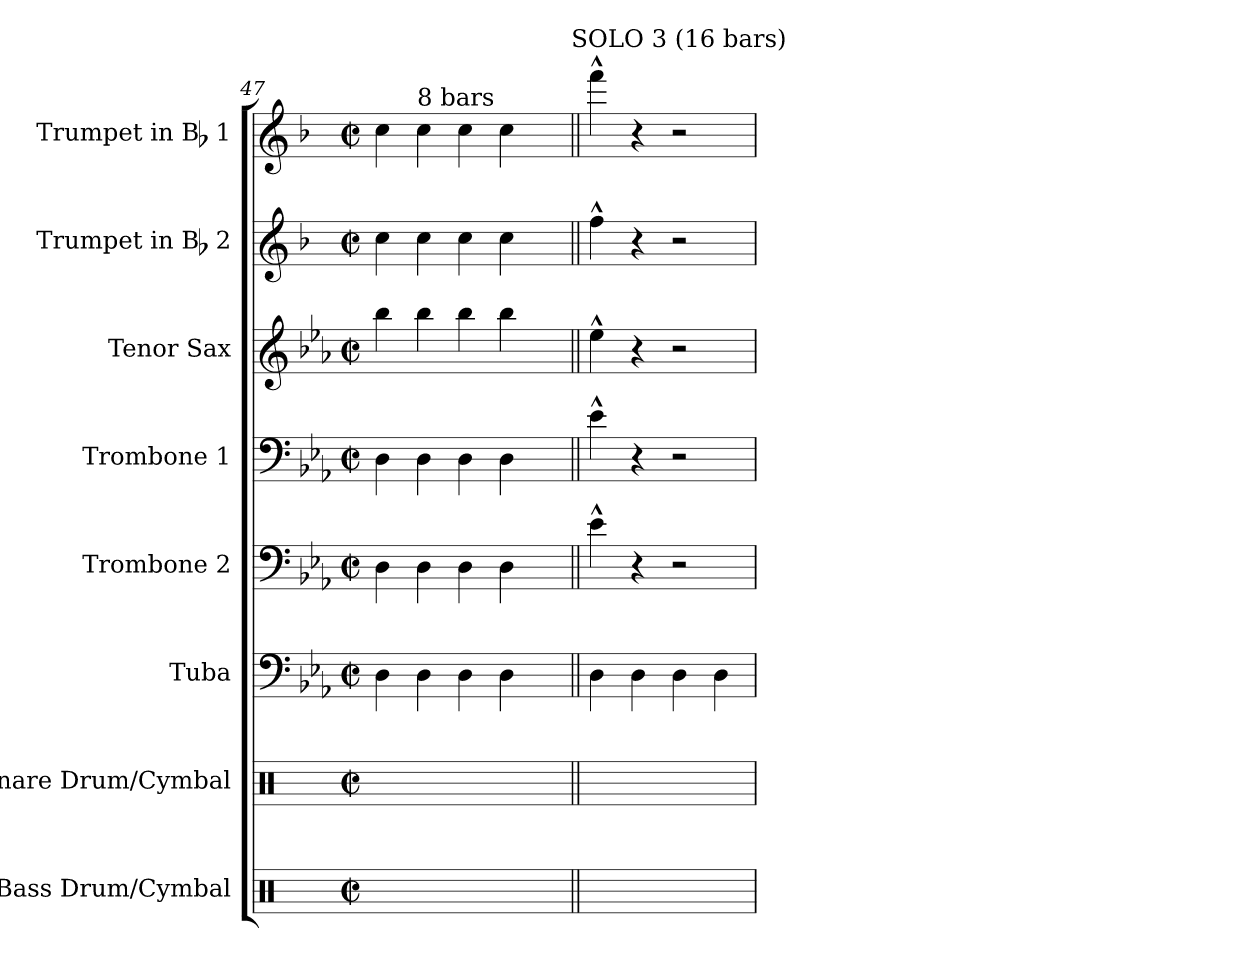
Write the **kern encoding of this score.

**kern	**kern	**kern	**kern	**kern	**kern	**kern	**kern
*part8	*part7	*part6	*part5	*part4	*part3	*part2	*part1
*staff8	*staff7	*staff6	*staff5	*staff4	*staff3	*staff2	*staff1
*I"Bass Drum/Cymbal	*I"Snare Drum/Cymbal	*I"Tuba	*I"Trombone 2	*I"Trombone 1	*I"Tenor Sax	*I"Trumpet in Bb 2	*I"Trumpet in Bb 1
*I'B.D./Cym	*I'S.D./Cym	*I'Tuba	*I'Tbn. 2	*I'Tbn. 1	*I'T. Sx.	*	*
*clefX	*clefX	*clefF4	*clefF4	*clefF4	*clefG2	*clefG2	*clefG2
*	*	*	*	*	*ITrd8c14	*ITrd1c2	*ITrd1c2
*k[]	*k[]	*k[b-e-a-]	*k[b-e-a-]	*k[b-e-a-]	*k[b-e-a-]	*k[b-e-a-]	*k[b-e-a-]
*C:	*C:	*E-:	*E-:	*E-:	*E-:	*E-:	*E-:
*M2/2	*M2/2	*M2/2	*M2/2	*M2/2	*M2/2	*M2/2	*M2/2
*met(c|)	*met(c|)	*met(c|)	*met(c|)	*met(c|)	*met(c|)	*met(c|)	*met(c|)
=47	=47	=47	=47	=47	=47	=47	=47
*	*	*	*	*	*	*	*^
4Ri\	4Ri\	4Di\	4Di\	4Di\	4b-i\	4b-i\	4b-i\	2ryy
!	!	!	!	!	!	!	!LO:TX:a:t=8 bars	!
4Ri\	4Ri\	4Di\	4Di\	4Di\	4b-i\	4b-i\	4b-i\	.
4Ri\	4Ri\	4Di\	4Di\	4Di\	4b-i\	4b-i\	4b-i\	4ryy
4Ri\	4Ri\	4Di\	4Di\	4Di\	4b-i\	4b-i\	4b-i\	8ryy
.	.	.	.	.	.	.	.	16ryy
.	.	.	.	.	.	.	.	32ryy
.	.	.	.	.	.	.	.	64ryy
.	.	.	.	.	.	.	.	128...ryy
!	!	!	!	!	!	!	!	!LO:TX:a:t=SOLO 3 (16 bars)
.	.	.	.	.	.	.	.	1024ryy
*	*	*	*	*	*	*	*v	*v
=48||	=48||	=48||	=48||	=48||	=48||	=48||	=48||
4Ri\	4Ri\	4Di\	4e-^^i\	4e-^^i\	4e-^^i\	4ee-^^i\	4eee-^^i\
4Ri\	4Ri\	4Di\	4r	4r	4r	4r	4r
4Ri\	4Ri\	4Di\	2r	2r	2r	2r	2r
4Ri\	4Ri\	4Di\	.	.	.	.	.
=	=	=	=	=	=	=	=
*-	*-	*-	*-	*-	*-	*-	*-
